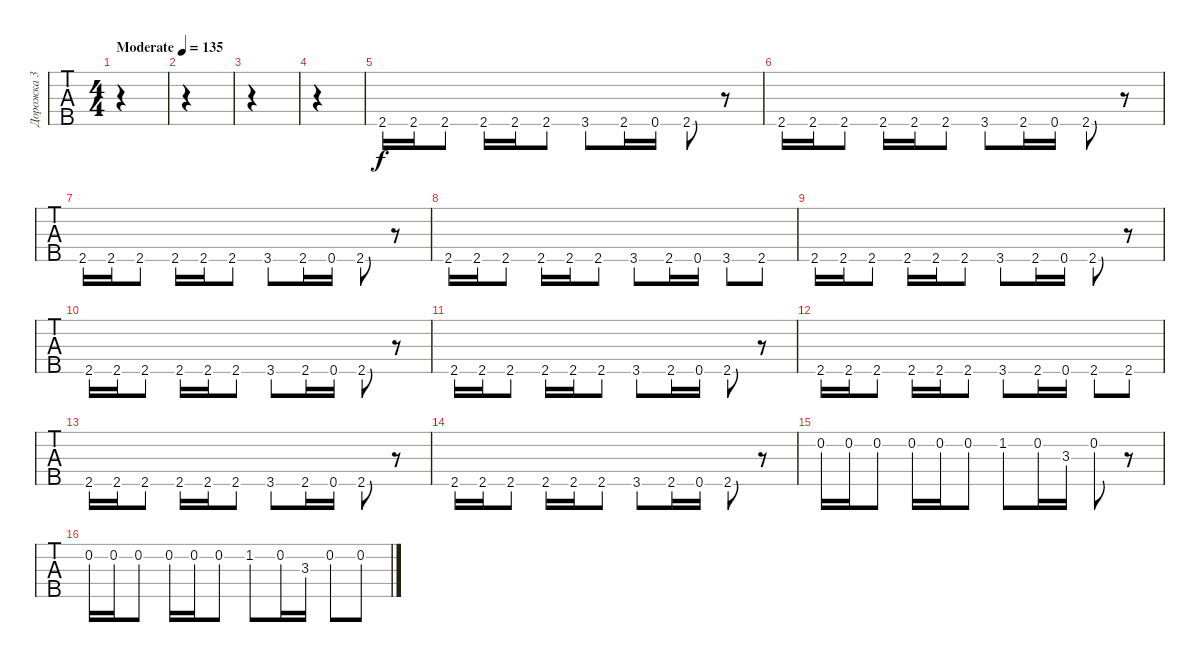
\track ("Дорожка 3" "Дорожка 3") {instrument slapbass2}
\staff {tabs}
\tuning (G2 D2 A1 E1 C1) {hide}
\ts (4 4)
\tempo (135 "Moderate")
\clef f4
\ks c
|
|
|
|
2.5{hac}.16{volume 16} 2.5{hac}.16 2.5{hac}.8 2.5{hac}.16 2.5{hac}.16 2.5{hac}.8 3.5{hac}.8 2.5{hac}.16 0.5{hac}.16 2.5{hac}.8 r.8 |
2.5{hac}.16 2.5{hac}.16 2.5{hac}.8 2.5{hac}.16 2.5{hac}.16 2.5{hac}.8 3.5{hac}.8 2.5{hac}.16 0.5{hac}.16 2.5{hac}.8 r.8 |
2.5{hac}.16 2.5{hac}.16 2.5{hac}.8 2.5{hac}.16 2.5{hac}.16 2.5{hac}.8 3.5{hac}.8 2.5{hac}.16 0.5{hac}.16 2.5{hac}.8 r.8 |
2.5{hac}.16 2.5{hac}.16 2.5{hac}.8 2.5{hac}.16 2.5{hac}.16 2.5{hac}.8 3.5{hac}.8 2.5{hac}.16 0.5{hac}.16 3.5{hac}.8 2.5{hac}.8 |
2.5{hac}.16 2.5{hac}.16 2.5{hac}.8 2.5{hac}.16 2.5{hac}.16 2.5{hac}.8 3.5{hac}.8 2.5{hac}.16 0.5{hac}.16 2.5{hac}.8 r.8 |
2.5{hac}.16 2.5{hac}.16 2.5{hac}.8 2.5{hac}.16 2.5{hac}.16 2.5{hac}.8 3.5{hac}.8 2.5{hac}.16 0.5{hac}.16 2.5{hac}.8 r.8 |
2.5{hac}.16 2.5{hac}.16 2.5{hac}.8 2.5{hac}.16 2.5{hac}.16 2.5{hac}.8 3.5{hac}.8 2.5{hac}.16 0.5{hac}.16 2.5{hac}.8 r.8 |
2.5{hac}.16 2.5{hac}.16 2.5{hac}.8 2.5{hac}.16 2.5{hac}.16 2.5{hac}.8 3.5{hac}.8 2.5{hac}.16 0.5{hac}.16 2.5{hac}.8 2.5{hac}.8 |
2.5{hac}.16 2.5{hac}.16 2.5{hac}.8 2.5{hac}.16 2.5{hac}.16 2.5{hac}.8 3.5{hac}.8 2.5{hac}.16 0.5{hac}.16 2.5{hac}.8 r.8 |
2.5{hac}.16 2.5{hac}.16 2.5{hac}.8 2.5{hac}.16 2.5{hac}.16 2.5{hac}.8 3.5{hac}.8 2.5{hac}.16 0.5{hac}.16 2.5{hac}.8 r.8 |
0.2{hac}.16 0.2{hac}.16 0.2{hac}.8 0.2{hac}.16 0.2{hac}.16 0.2{hac}.8 1.2{hac}.8 0.2{hac}.16 3.3{hac}.16 0.2{hac}.8 r.8 |
0.2{hac}.16 0.2{hac}.16 0.2{hac}.8 0.2{hac}.16 0.2{hac}.16 0.2{hac}.8 1.2{hac}.8 0.2{hac}.16 3.3{hac}.16 0.2{hac}.8 0.2.8{dy f}
